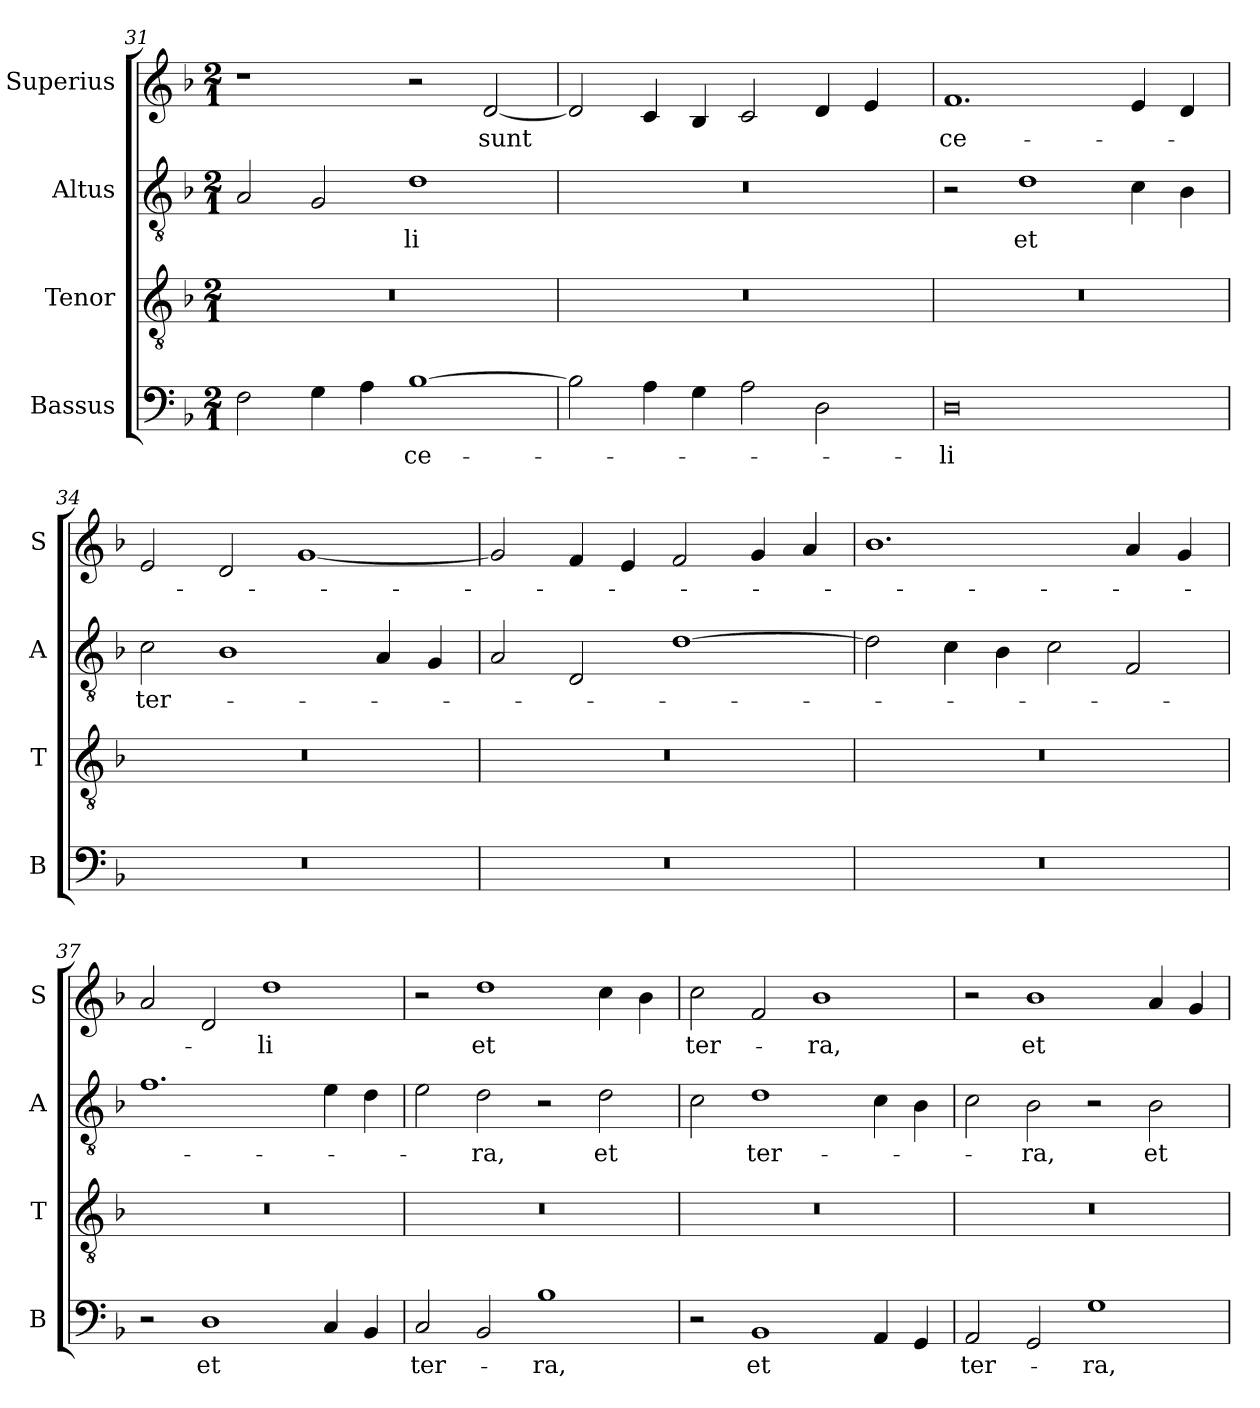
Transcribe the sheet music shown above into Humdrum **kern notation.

**kern	**text	**kern	**kern	**text	**kern	**text
*part4	*part4	*part3	*part2	*part2	*part1	*part1
*staff4	*staff4	*staff3	*staff2	*staff2	*staff1	*staff1
*I"Bassus	*	*I"Tenor	*I"Altus	*	*I"Superius	*
*I'B	*	*I'T	*I'A	*	*I'S	*
*clefF4	*	*clefGv2	*clefGv2	*	*clefG2	*
*k[b-]	*	*k[b-]	*k[b-]	*	*k[b-]	*
*M2/1	*	*M2/1	*M2/1	*	*M2/1	*
=31	=31	=31	=31	=31	=31	=31
2F\	.	0r	2A/	.	1r	.
4G\	.	.	2G/	.	.	.
4A\	.	.	.	.	.	.
[1B-	ce-	.	1d	-li	2r	.
.	.	.	.	.	[2d/	sunt
=32	=32	=32	=32	=32	=32	=32
2B-\]	.	0r	0r	.	2d/]	.
4A\	.	.	.	.	4c/	.
4G\	.	.	.	.	4B-/	.
2A\	.	.	.	.	2c/	.
2D\	.	.	.	.	4d/	.
.	.	.	.	.	4e/	.
=33	=33	=33	=33	=33	=33	=33
0D	-li	0r	2r	.	1.f	ce-
.	.	.	1d	et	.	.
.	.	.	4c\	.	4e/	.
.	.	.	4B-\	.	4d/	.
=34	=34	=34	=34	=34	=34	=34
0r	.	0r	2c\	ter-	2e/	.
.	.	.	1B-	.	2d/	.
.	.	.	.	.	[1g	.
.	.	.	4A/	.	.	.
.	.	.	4G/	.	.	.
=35	=35	=35	=35	=35	=35	=35
0r	.	0r	2A/	.	2g/]	.
.	.	.	2D/	.	4f/	.
.	.	.	.	.	4e/	.
.	.	.	[1d	.	2f/	.
.	.	.	.	.	4g/	.
.	.	.	.	.	4a/	.
=36	=36	=36	=36	=36	=36	=36
0r	.	0r	2d\]	.	1.b-	.
.	.	.	4c\	.	.	.
.	.	.	4B-\	.	.	.
.	.	.	2c\	.	.	.
.	.	.	2F/	.	4a/	.
.	.	.	.	.	4g/	.
=37	=37	=37	=37	=37	=37	=37
2r	.	0r	1.f	.	2a/	.
1D	et	.	.	.	2d/	.
.	.	.	.	.	1dd	-li
4C/	.	.	4e\	.	.	.
4BB-/	.	.	4d\	.	.	.
=38	=38	=38	=38	=38	=38	=38
2C/	ter-	0r	2e\	.	2r	.
2BB-/	.	.	2d\	-ra,	1dd	et
1B-	-ra,	.	2r	.	.	.
.	.	.	2d\	et	4cc\	.
.	.	.	.	.	4b-\	.
=39	=39	=39	=39	=39	=39	=39
2r	.	0r	2c\	.	2cc\	ter-
1BB-	et	.	1d	ter-	2f/	.
.	.	.	.	.	1b-	-ra,
4AA/	.	.	4c\	.	.	.
4GG/	.	.	4B-\	.	.	.
=40	=40	=40	=40	=40	=40	=40
2AA/	ter-	0r	2c\	.	2r	.
2GG/	.	.	2B-\	-ra,	1b-	et
1G	-ra,	.	2r	.	.	.
.	.	.	2B-\	et	4a/	.
.	.	.	.	.	4g/	.
=	=	=	=	=	=	=
*-	*-	*-	*-	*-	*-	*-
